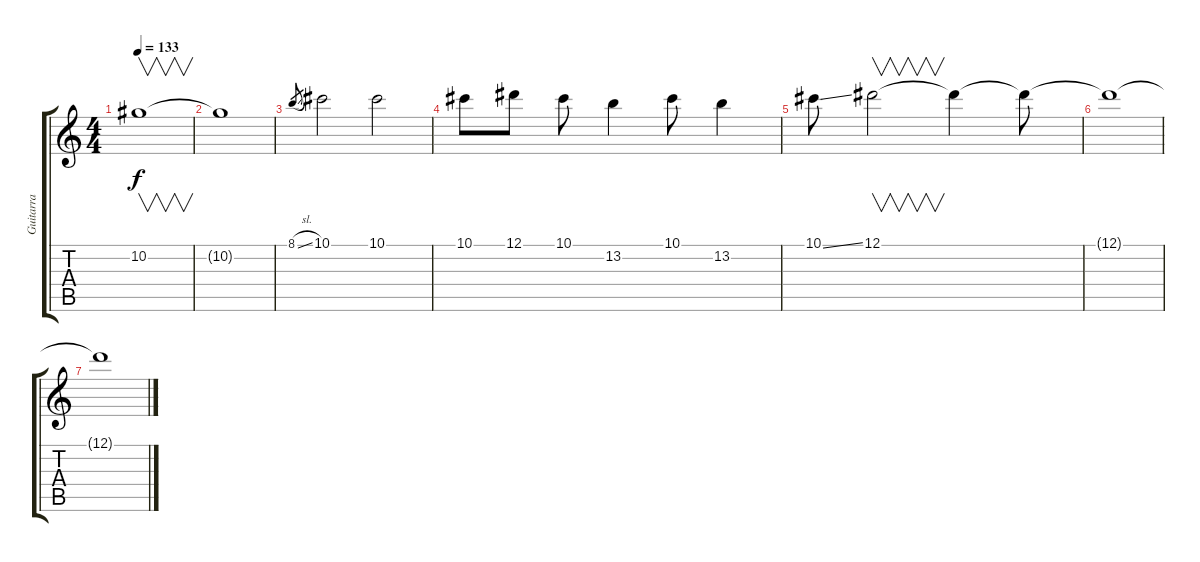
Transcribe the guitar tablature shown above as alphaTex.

\track ("Guitarra" "Guitarra") {instrument distortionguitar}
\staff {score tabs}
\tuning (Eb4 Bb3 Gb3 Db3 Ab2 Eb2) {hide}
\ts (4 4)
\tempo 133
\clef g2
\ks c
10.2.1{v dy f} |
10.2{t}.1 |
8.1{sl}.8{gr} 10.1.2 10.1.2 |
10.1.8 12.1.8 10.1.8 13.2.4 10.1.8 13.2.4 |
10.1{ss}.8 12.1.2{v} 12.1{t}.4 12.1{t}.8 |
12.1{t}.1 |
12.1{t}.1
